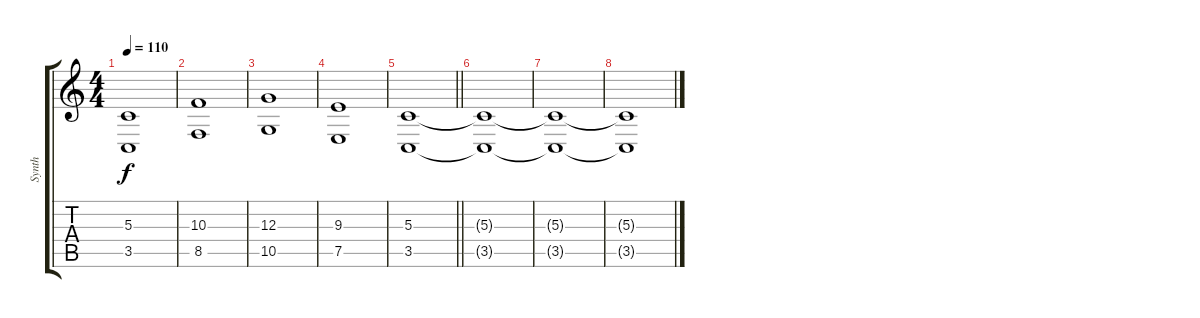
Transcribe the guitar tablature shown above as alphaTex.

\track ("Synth" "Synth") {instrument stringensemble1}
\staff {score tabs}
\tuning (E4 B3 G3 D3 A2 E2) {hide}
\ts (4 4)
\tempo 110
\clef g2
\ks c
(5.3 3.5).1{dy f} |
(10.3 8.5).1 |
(12.3 10.5).1 |
(9.3 7.5).1 |
\barLineRight lightlight
(5.3 3.5).1{volume 0 instrument stringensemble1} |
(5.3{t} 3.5{t}).1 |
(5.3{t} 3.5{t}).1 |
(5.3{t} 3.5{t}).1
